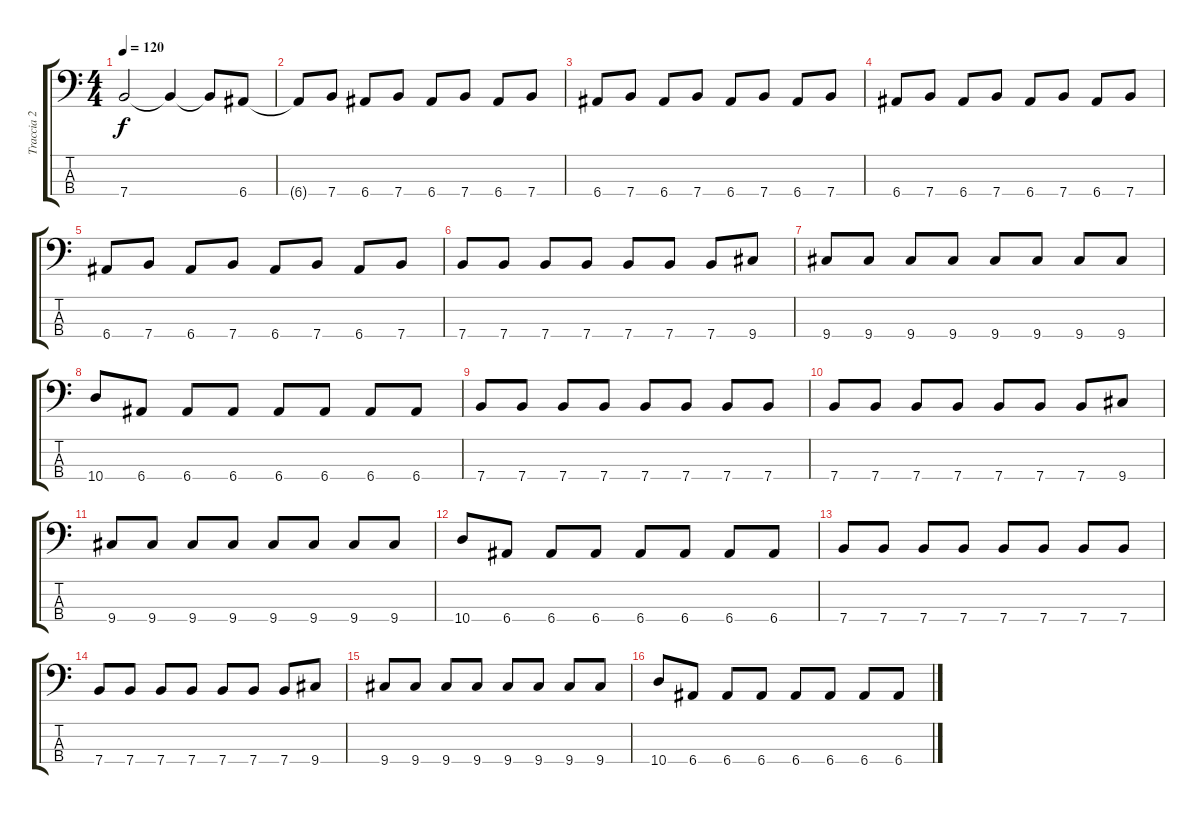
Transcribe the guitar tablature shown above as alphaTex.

\track ("Traccia 2" "Traccia 2") {instrument electricbassfinger}
\staff {score tabs}
\tuning (G2 D2 A1 E1) {hide}
\ts (4 4)
\tempo 120
\clef f4
\ks c
7.4.2{dy f} 7.4{t}.4 7.4{t}.8 6.4.8 |
6.4{t}.8 7.4.8 6.4.8 7.4.8 6.4.8 7.4.8 6.4.8 7.4.8 |
6.4.8 7.4.8 6.4.8 7.4.8 6.4.8 7.4.8 6.4.8 7.4.8 |
6.4.8 7.4.8 6.4.8 7.4.8 6.4.8 7.4.8 6.4.8 7.4.8 |
6.4.8 7.4.8 6.4.8 7.4.8 6.4.8 7.4.8 6.4.8 7.4.8 |
7.4.8 7.4.8 7.4.8 7.4.8 7.4.8 7.4.8 7.4.8 9.4.8 |
9.4.8 9.4.8 9.4.8 9.4.8 9.4.8 9.4.8 9.4.8 9.4.8 |
10.4.8 6.4.8 6.4.8 6.4.8 6.4.8 6.4.8 6.4.8 6.4.8 |
7.4.8 7.4.8 7.4.8 7.4.8 7.4.8 7.4.8 7.4.8 7.4.8 |
7.4.8 7.4.8 7.4.8 7.4.8 7.4.8 7.4.8 7.4.8 9.4.8 |
9.4.8 9.4.8 9.4.8 9.4.8 9.4.8 9.4.8 9.4.8 9.4.8 |
10.4.8 6.4.8 6.4.8 6.4.8 6.4.8 6.4.8 6.4.8 6.4.8 |
7.4.8 7.4.8 7.4.8 7.4.8 7.4.8 7.4.8 7.4.8 7.4.8 |
7.4.8 7.4.8 7.4.8 7.4.8 7.4.8 7.4.8 7.4.8 9.4.8 |
9.4.8 9.4.8 9.4.8 9.4.8 9.4.8 9.4.8 9.4.8 9.4.8 |
10.4.8 6.4.8 6.4.8 6.4.8 6.4.8 6.4.8 6.4.8 6.4.8
